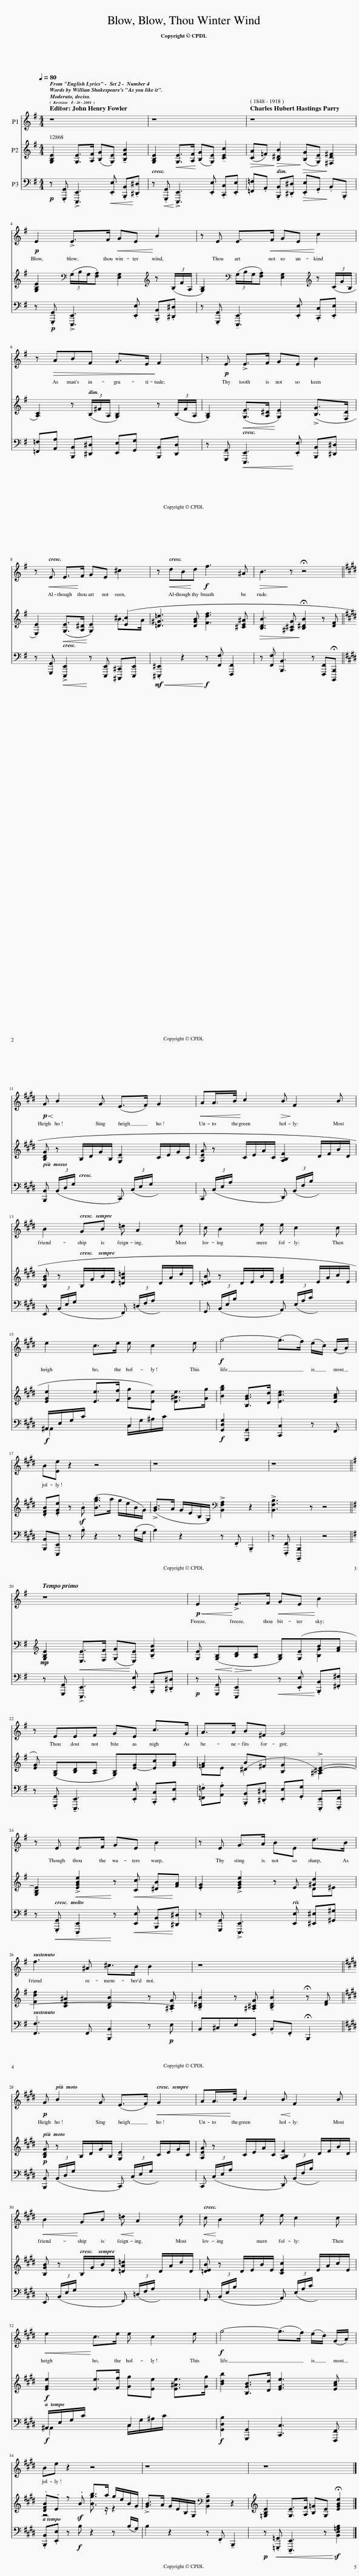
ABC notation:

X:1
%%score 1 ( 2 3 ) ( 4 5 )
L:1/8
Q:1/4=80
M:4/4
I:linebreak $
K:G
V:1 treble
V:2 treble
V:3 treble
V:4 bass
V:5 bass
V:1
 z8 | z8 | z8 |$!p! E2 !>!E>F!<(! GE!<)! B2 | z E E>!<(!F GE!<)! c2 |$ %5
 z!>(! ABF G>E!>)! F2 | z!p! E !>!E>F GE B2 |$ z!<(! E E>!<)!F GE ^c2 | z!<(! dB!<)!d!f! f3 ^A |!>(! B3!>)! z !fermata!z4 ||$ %10
[K:E]!p!!<(! G!<)! B2 G (E>F) G2 |!<(! AA/>B/!<)! c2!>(! B!>)! F2 B |$ B2 GB =d A2 d | c B2 e e c2 c |$ e2 c>e e c2 e | %15
!f! g4- (g>f) (e/c/) (G/A/) |$ B[Ee] z2 z4 | z8 | z8 ||$[K:G] z8 | %20
!p!!<(! E2!<)! !>!E>F!<(! GE!<)! B2 |$ z EEF GE c>G | A>A B^F G4 |$ z E E>F GE B2 | z E G>A BE d>B |$ %25
 f3 ^A ^c>B B2 | z8 ||$[K:E]!p! G B2 G (E>F)!<(! G2 | AA/>!<)!B/ c2!<(! B!<)! F2 B |$!<(! B2!<)! GB!<(! =d!<)! A2 d | %30
!<(! c!<)! B2 e e c2 c |$!<(! e2!<)! c>e e c2 e |!f! g4- (g>f) (e/d/) (G/A/) |$ Be z2 z4 | z8 | %35
 z8 |] %36
V:2
 [G,B,E]2 [G,E]>[A,F] ([B,G][G,E]) !tenuto![B,FB]2 | [G,B,E]2!<(! [G,E]>[A,F]!<)! ([B,G][G,E]) !tenuto![CEc]2 |!>(! ([CA]=F)!>)!!>(! [B,^DB]2!>)!!>(! ([B,G][G,E])!>)! [^F,D^F]2 |$ [G,B,E]2[K:bass] (3(G,/B,/G,/.[F,A,]) [E,G,]2[K:treble] z (3(B,/F/A,/ | [G,B,]2)[K:bass] (3(G,/B,/G,/.[F,A,]) [E,G,]2[K:treble] z (3(C/G/B,/ |$ %5
 [A,C]2) z (3(B,/^F/A,/ [G,B,]2) z (3(B,/F/A,/ | [G,B,]2)!<(! ([G,E]>[A,^D]!<)! [G,E]2) (!>![B,G]>[F,D] |$ [E,E]2)!<(! ([G,E]>[A,^D]!<)! [G,E]2) B>A | [=D^G=d]3 [DGB] [Fdf]3 [^CE^A] |!>(! [B,DB]3 [^A,^CG]!>)! !fermata![B,^DB]2 z [DF] ||$ %10
[K:E] [B,DG] z B,/D/G/B,/ [G,E]2 C/E/G/C/ | [A,EA] z C/E/A/C/ [A,B,F]2 D/F/B/D/ |$ [B,GB] z B,/G/B/E/ [=DA=d]2 D/A/d/D/ | [=DEB] z D/E/B/E/ [EAc]2 E/A/c/E/ |$ [EGe]2 [Ee]>[Ff] [Gg][Ee] [E^Ae]>[Gg] | %15
 [Bgb]2 [B,GB]>[Dd] [Ece]3 [EAc] |$ .[DFB].[EGe] z .B ([Bgb]>a g/e/B/G/) | (!>![GB]>A G/E/B,/G,/)[K:bass] !>![B,,F,A,]2 z2 | !>![B,,F,B,]3 z z4 ||$[K:G][K:treble]!mp! [G,B,E]2!<(! [E,E]>[F,F] ([G,G]!<)![E,E]) !tenuto![B,FB]2 | %20
 [G,E]!<(! ([G,B,]!<)!!>(![B,D]!>)![A,C] [G,B,])([G,E]B[FA] |$ [EG]) ([G,B,][B,D][A,C] [G,B,])[E-G][Ec][GB] | A2 B^F G2 !>![^CE]2- |$ [G,B,E]2!<(! !>![EGBe]2!<)! z!<(! [Cc] [^DB]!<)![FA] | .[EG]2 !>![EGBe]2 z E [^Gd]2 |$ %25
 [Fdf]2 [CE^A]2 [B,DB]2 z .[^A,CG] | !tenuto![B,^DB]2 z .[^A,^CG] !tenuto![B,DB]2 !fermata!z [DF] ||$[K:E]!p! [B,DG] z B,/D/G/B,/ [G,E]2 C/E/G/C/ | [A,EA] z C/E/A/C/ [A,B,F]2 D/F/B/D/ |$ [B,GB] z B,/G/B/E/ [=DA=d]2 D/A/d/D/ | %30
 [=DEB] z D/E/B/E/ [CEc]2 E/A/c/E/ |$!f! [EGe]2 [Ee]>[Ff] [Gg][Ee] [E^Ae]>[Gg] | [Bdb]2 [B,GB]>[Dd] [EGe]3 [EAc] |$ .[DFB].E z .B b>a g/e/B/G/ | !>![GB]>A G/E/B,/G,/[K:bass] !tenuto![B,,F,B,]2 z2 | %35
 [=G,B,E]2 [G,E]>[A,F] [B,=G][G,E] !fermata![EGBe]2 |] %36
V:3
 x8 | x8 | x8 |$ x2[K:bass] x4[K:treble] x2 | x2[K:bass] x4[K:treble] x2 |$ %5
 x8 | x8 |$ x4 x2 [E^c]2 | x8 | x8 ||$ %10
[K:E] x8 | x8 |$ x8 | x8 |$ x8 | %15
 x8 |$ x8 | x4[K:bass] x4 | x8 ||$[K:G][K:treble] x8 | %20
 x4 x2 [B,G]2 |$ x8 | =FE ^D2 B,2 ^A,2 |$ x8 | x4 x2 D^E |$ %25
 x8 | x8 ||$[K:E] x8 | x8 |$ x8 | %30
 x8 |$ x8 | x8 |$ z4 [Bg]3/2 z/ z2 | x4[K:bass] x4 | %35
 x8 |] %36
V:4
!p! z .[G,,,G,,] !>![E,,,E,,]3!<(! .[E,,E,] .[B,,,B,,]!<)!.[^D,,^D,] | z!<(! .[G,,,G,,]!<)! !>![E,,,E,,]3 .[E,,E,] .[C,,C,].[E,,E,] | [=F,,=F,].A,, .[B,,,B,,].[^D,,^D,]!>(! .[E,,E,].G,,!>)! .B,,.B,,, |$ z!p! .[G,,,G,,] !>![E,,,E,,]3 .[E,,E,] .[B,,,B,,].[^D,,^D,] | z .[G,,,G,,] !tenuto![E,,,E,,]3 .[E,,E,] .[C,,C,].[E,,E,] |$ %5
 [=F,,=F,][A,,A,] [B,,,B,,][^D,,^D,] [E,,E,][G,,G,] [B,,,B,,][D,,D,] | z [G,,,G,,]!<(! [E,,,E,,]3!<)! .[E,,E,] [B,,,B,,][^D,,^D,] |$ z [G,,,G,,]!<(! !>![E,,,E,,]2!<)! z [E,,,E,,] [^C,,,^C,,][E,,,E,,] |!mf!!<(! .[^E,,,^E,,]2 z2!<)!!f! z [F,,F,] [F,,,F,,]2 | z [F,,F,] [B,,,B,,]3 z [F,,,F,,]!fermata![B,,,,B,,,] ||$ %10
[K:E] [B,,,B,,] (3(B,,/D,/G,/ x2 C,,) (3(C,/E,/G,/ x2) | C,, (3(C,/E,/A,/ x2 D,,) (3(B,,/F,/B,/ x2) |$ E,, (3(B,,/E,/G,/ x2 F,,) (3(=D,/F,/A,/ x2) | G,, (3(B,,/E,/B,/ x2 A,,) (3(E,/A,/C/ x2) |$!f! A,,/E,/G,/C/ x2 C,/G,/^A,/C/ x2 | %15
!f! [G,,D,G,]2 [G,,,G,,]2 [C,,C,]2 z F,, |$ [B,,,B,,][E,,,E,,] z .B, z2 z (B,/G,/ | B,2) z2 z .F,, !tenuto!B,,,2 | z .[F,,,F,,] !tenuto![B,,,,B,,,]2 z4 ||$[K:G] z [G,,,G,,] !>![E,,,E,,]3 .[E,,E,] .[B,,,B,,].[^D,,^D,] | %20
!p! z [G,,,G,,] [E,,,E,,]2!<(! z .[E,,E,]!<)! .[B,,,B,,].[^F,,^F,] |$ z .[G,,,G,,] !tenuto![E,,,E,,]3 .[E,,E,] .[C,,C,].[E,,E,] | .[=F,,=F,].[A,,A,] .[B,,,B,,].[^D,,^D,] .[E,,E,].[G,,G,] .[E,,,E,,].[F,,,F,,] |$ z!<(! .[G,,,G,,] !tenuto![E,,,E,,]2!<)! z!<(! [E,,E,] [B,,,B,,]!<)![^D,,^D,] | z [G,,,G,,] !>![E,,,E,,]3 [E,,E,] [^E,,^E,][^G,,^G,] |$ %25
 [F,,F,]3 F,, [B,,,B,,]2 z!p! E, | B,,^C,E,E,, .B,,.F,, !fermata!B,,,2 ||$[K:E] [B,,,B,,] (3(B,,/D,/G,/ x2 C,,) (3(C,/E,/G,/ x2) | C,, (3(C,/E,/A,/ x2 D,,) (3(B,,/F,/B,/ x2) |$ E,, (3(B,,/E,/G,/ x2 F,,) (3(=D,/F,/A,/ x2) | %30
 G,, (3(B,,/E,/B,/ x2 A,,) (3(E,/A,/C/ x2) |$!f! A,,/E,/G,/C/ x2 C,/G,/^A,/C/ x2 |!f! [G,,D,B,]2 [G,,,G,,]2 [C,,C,]3 [F,,,F,,] |$ .[B,,,B,,].[E,,E,] z!f! B, z2 z (B,/G,/) | B,2 z2 z .F,, !tenuto!B,,,2 | %35
!p! z!<(! .[=G,,,=G,,] !tenuto![E,,,E,,]3 z!<)! [B,,E,=G,B,]2 |] %36
V:5
 x8 | x8 | x8 |$ x8 | x8 |$ %5
 x8 | x8 |$ x8 | x8 | x8 ||$ %10
[K:E] x8 | x8 |$ x8 | x8 |$ ^A,,2 x2 C,2 x2 | %15
 x8 |$ x8 | x8 | x8 ||$[K:G] x8 | %20
 x8 |$ x8 | x8 |$ x8 | x8 |$ %25
 x8 | x8 ||$[K:E] x8 | x8 |$ x8 | %30
 x8 |$ ^A,,2 x2 C,2 x2 | x8 |$ x8 | x8 | %35
 x8 |] %36
